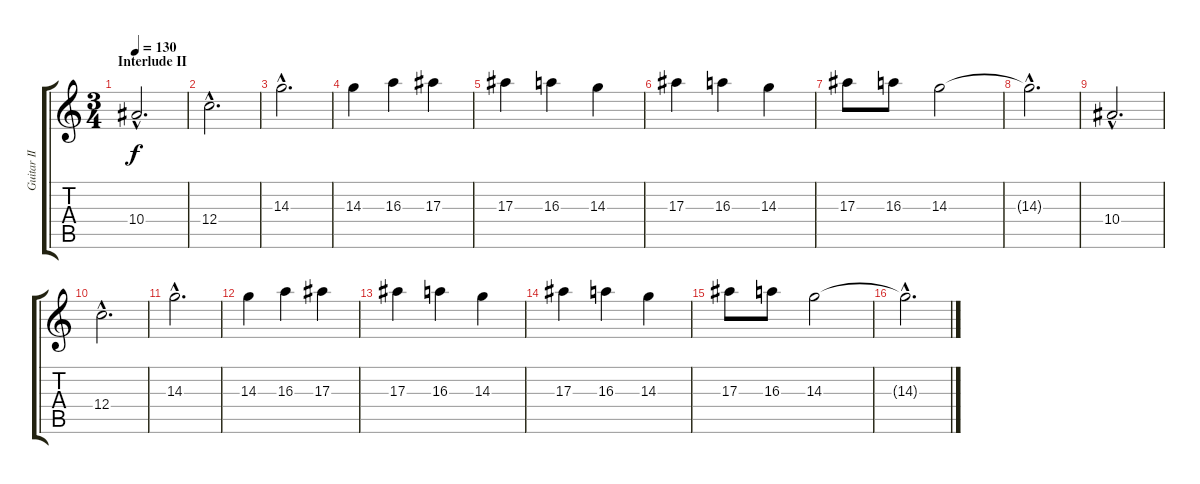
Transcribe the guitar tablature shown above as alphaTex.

\track ("Guitar II" "Guitar II") {instrument distortionguitar}
\staff {score tabs}
\tuning (D4 A3 F3 C3 G2 D2) {hide}
\ts (3 4)
\section ("" "Interlude II")
\tempo 130
\clef g2
\ks c
10.4{hac}.2{d dy f} |
12.4{hac}.2{d} |
14.3{hac}.2{d} |
14.3.4 16.3.4 17.3.4 |
17.3.4 16.3.4 14.3.4 |
17.3.4 16.3.4 14.3.4 |
17.3.8 16.3.8 14.3.2 |
14.3{hac t}.2{d} |
10.4{hac}.2{d} |
12.4{hac}.2{d} |
14.3{hac}.2{d} |
14.3.4 16.3.4 17.3.4 |
17.3.4 16.3.4 14.3.4 |
17.3.4 16.3.4 14.3.4 |
17.3.8 16.3.8 14.3.2 |
14.3{hac t}.2{d}
